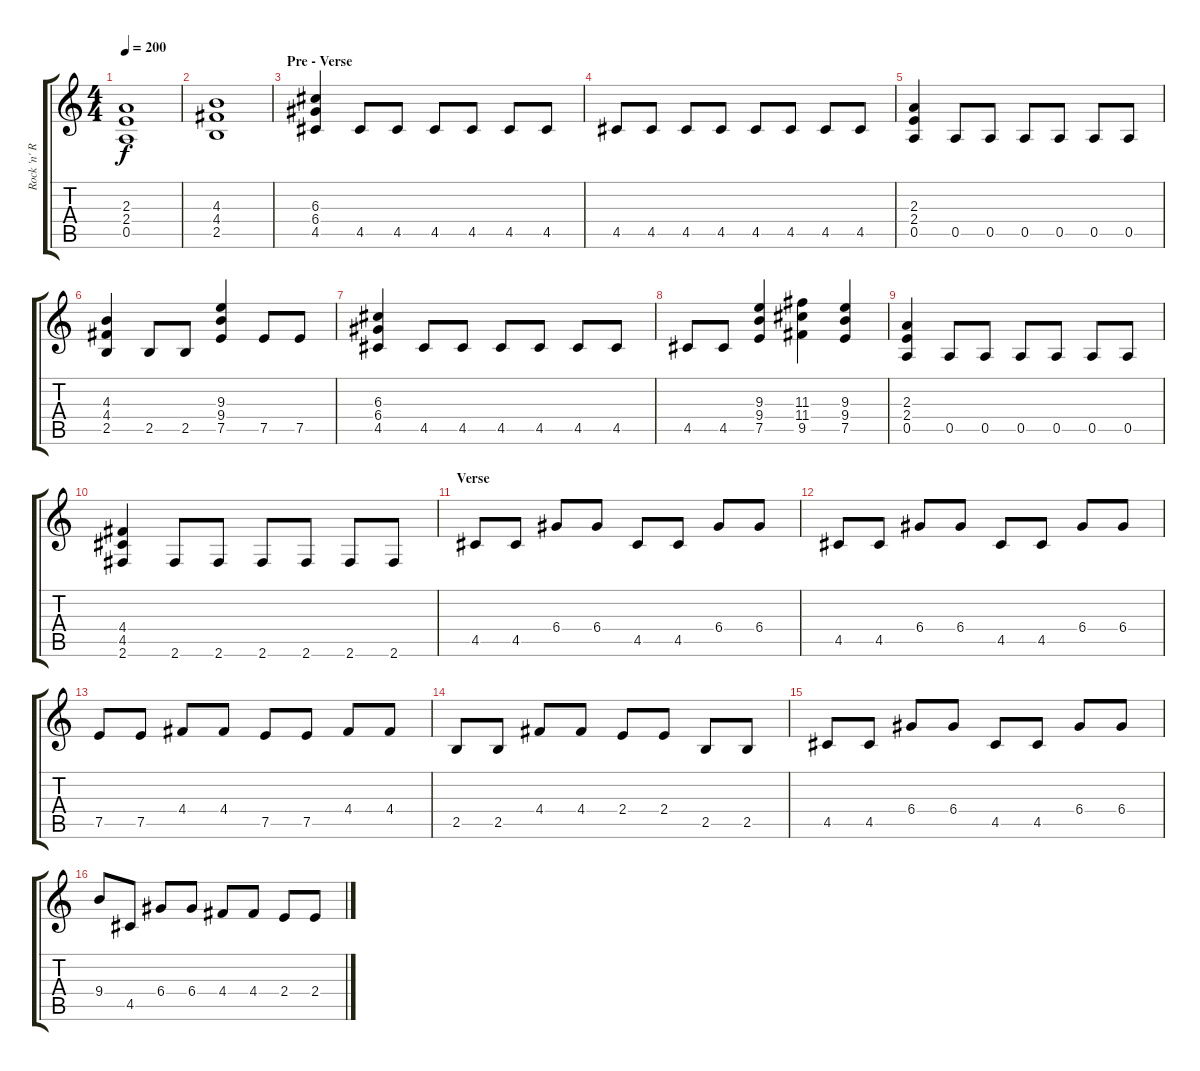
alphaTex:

\track ("Rock 'n' Rolf" "Rock 'n' R") {instrument distortionguitar}
\staff {score tabs}
\tuning (E4 B3 G3 D3 A2 E2) {hide}
\ts (4 4)
\tempo 200
\clef g2
\ks c
(2.3 2.4 0.5).1{dy f} |
(4.3 4.4 2.5).1 |
\section ("" "Pre - Verse")
(6.3 6.4 4.5).4 4.5.8 4.5.8 4.5.8 4.5.8 4.5.8 4.5.8 |
4.5.8 4.5.8 4.5.8 4.5.8 4.5.8 4.5.8 4.5.8 4.5.8 |
(2.3 2.4 0.5).4 0.5.8 0.5.8 0.5.8 0.5.8 0.5.8 0.5.8 |
(4.3 4.4 2.5).4 2.5.8 2.5.8 (9.3 9.4 7.5).4 7.5.8 7.5.8 |
(6.3 6.4 4.5).4 4.5.8 4.5.8 4.5.8 4.5.8 4.5.8 4.5.8 |
4.5.8 4.5.8 (9.3 9.4 7.5).4 (11.3 11.4 9.5).4 (9.3 9.4 7.5).4 |
(2.3 2.4 0.5).4 0.5.8 0.5.8 0.5.8 0.5.8 0.5.8 0.5.8 |
(4.4 4.5 2.6).4 2.6.8 2.6.8 2.6.8 2.6.8 2.6.8 2.6.8 |
\section ("" "Verse")
4.5.8 4.5.8 6.4.8 6.4.8 4.5.8 4.5.8 6.4.8 6.4.8 |
4.5.8 4.5.8 6.4.8 6.4.8 4.5.8 4.5.8 6.4.8 6.4.8 |
7.5.8 7.5.8 4.4.8 4.4.8 7.5.8 7.5.8 4.4.8 4.4.8 |
2.5.8 2.5.8 4.4.8 4.4.8 2.4.8 2.4.8 2.5.8 2.5.8 |
4.5.8 4.5.8 6.4.8 6.4.8 4.5.8 4.5.8 6.4.8 6.4.8 |
9.4.8 4.5.8 6.4.8 6.4.8 4.4.8 4.4.8 2.4.8 2.4.8
